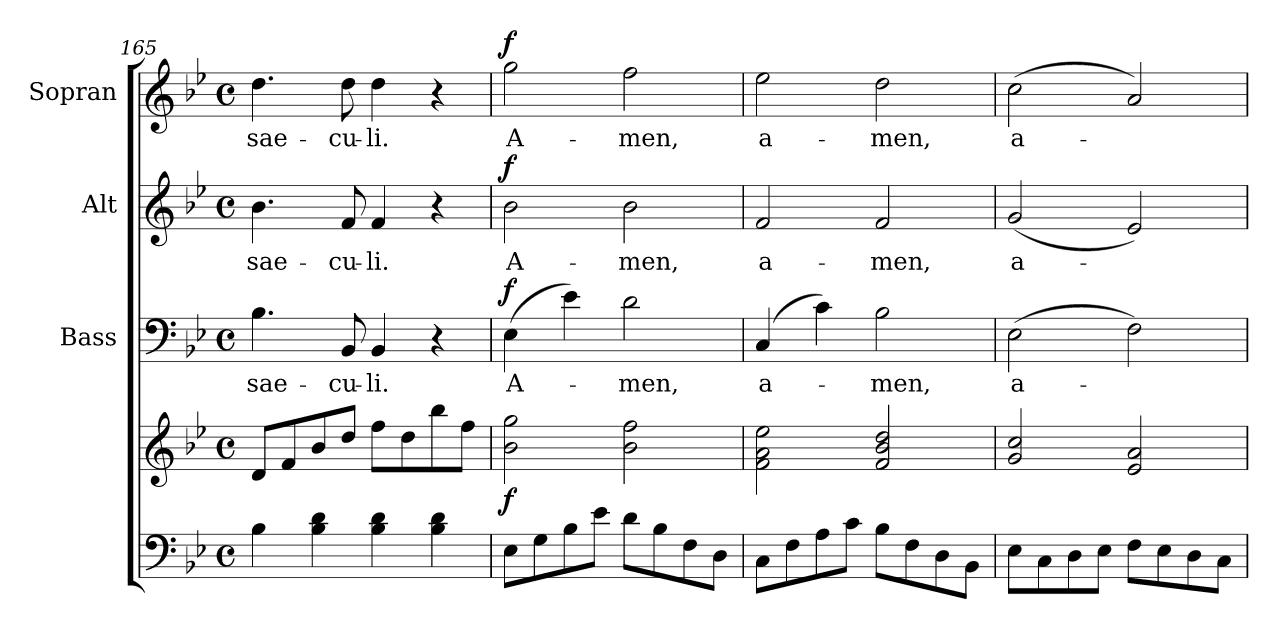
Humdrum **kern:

**kern	**kern	**dynam	**kern	**text	**dynam	**kern	**text	**dynam	**kern	**text	**dynam
*part4	*part4	*part4	*part3	*part3	*part3	*part2	*part2	*part2	*part1	*part1	*part1
*staff5	*staff4	*staff4/5	*staff3	*staff3	*staff3	*staff2	*staff2	*staff2	*staff1	*staff1	*staff1
*	*	*	*I"Bass	*	*	*I"Alt	*	*	*I"Sopran	*	*
*	*	*	*I'B.	*	*	*I'A.	*	*	*I'S.	*	*
!!LO:LB:g=z
*clefF4	*clefG2	*	*clefF4	*	*	*clefG2	*	*	*clefG2	*	*
*k[b-e-]	*k[b-e-]	*	*k[b-e-]	*	*	*k[b-e-]	*	*	*k[b-e-]	*	*
*B-:	*B-:	*	*B-:	*	*	*B-:	*	*	*B-:	*	*
*M4/4	*M4/4	*	*M4/4	*	*	*M4/4	*	*	*M4/4	*	*
*met(c)	*met(c)	*	*met(c)	*	*	*met(c)	*	*	*met(c)	*	*
=165	=165	=165	=165	=165	=165	=165	=165	=165	=165	=165	=165
!	!	!	!	!LO:LY:b	!	!	!LO:LY:b	!	!	!LO:LY:b	!
4B-\	8d/L	.	4.B-\	sae-	.	4.b-\	sae-	.	4.dd\	sae-	.
.	8f/	.	.	.	.	.	.	.	.	.	.
4B-\ 4d\	8b-/	.	.	.	.	.	.	.	.	.	.
!	!	!	!	!LO:LY:b	!	!	!LO:LY:b	!	!	!LO:LY:b	!
.	8dd/J	.	8BB-/	-cu-	.	8f/	-cu-	.	8dd\	-cu-	.
!	!	!	!	!LO:LY:b	!	!	!LO:LY:b	!	!	!LO:LY:b	!
4B-\ 4d\	8ff\L	.	4BB-/	-li.	.	4f/	-li.	.	4dd\	-li.	.
.	8dd\	.	.	.	.	.	.	.	.	.	.
4B-\ 4d\	8bb-\	.	4r	.	.	4r	.	.	4r	.	.
.	8ff\J	.	.	.	.	.	.	.	.	.	.
=166	=166	=166	=166	=166	=166	=166	=166	=166	=166	=166	=166
!	!	!LO:DY:b	!	!LO:LY:b	!LO:DY:a	!	!LO:LY:b	!LO:DY:a	!	!LO:LY:b	!LO:DY:a
8E-\L	2b-\ 2gg\	f	(>4E-\	A-	f	2b-\	A-	f	2gg\	A-	f
8G\	.	.	.	.	.	.	.	.	.	.	.
8B-\	.	.	4e-\)	.	.	.	.	.	.	.	.
8e-\J	.	.	.	.	.	.	.	.	.	.	.
!	!	!	!	!LO:LY:b	!	!	!LO:LY:b	!	!	!LO:LY:b	!
8d\L	2b-\ 2ff\	.	2d\	-men,	.	2b-\	-men,	.	2ff\	-men,	.
8B-\	.	.	.	.	.	.	.	.	.	.	.
8F\	.	.	.	.	.	.	.	.	.	.	.
8D\J	.	.	.	.	.	.	.	.	.	.	.
=167	=167	=167	=167	=167	=167	=167	=167	=167	=167	=167	=167
!	!	!	!	!LO:LY:b	!	!	!LO:LY:b	!	!	!LO:LY:b	!
8C\L	2f\ 2a\ 2ee-\	.	(4C/	a-	.	2f/	a-	.	2ee-\	a-	.
8F\	.	.	.	.	.	.	.	.	.	.	.
8A\	.	.	4c\)	.	.	.	.	.	.	.	.
8c\J	.	.	.	.	.	.	.	.	.	.	.
!	!	!	!	!LO:LY:b	!	!	!LO:LY:b	!	!	!LO:LY:b	!
8B-\L	2f/ 2b-/ 2dd/	.	2B-\	-men,	.	2f/	-men,	.	2dd\	-men,	.
8F\	.	.	.	.	.	.	.	.	.	.	.
8D\	.	.	.	.	.	.	.	.	.	.	.
8BB-\J	.	.	.	.	.	.	.	.	.	.	.
=168	=168	=168	=168	=168	=168	=168	=168	=168	=168	=168	=168
!	!	!	!	!LO:LY:b	!	!	!LO:LY:b	!	!	!LO:LY:b	!
8E-\L	2g/ 2cc/	.	(>2E-\	a-	.	(<2g/	a-	.	(>2cc\	a-	.
8C\	.	.	.	.	.	.	.	.	.	.	.
8D\	.	.	.	.	.	.	.	.	.	.	.
8E-\J	.	.	.	.	.	.	.	.	.	.	.
8F\L	2e-/ 2a/	.	2F\)	.	.	2e-/)	.	.	2a/)	.	.
8E-\	.	.	.	.	.	.	.	.	.	.	.
8D\	.	.	.	.	.	.	.	.	.	.	.
8C\J	.	.	.	.	.	.	.	.	.	.	.
=	=	=	=	=	=	=	=	=	=	=	=
*-	*-	*-	*-	*-	*-	*-	*-	*-	*-	*-	*-
